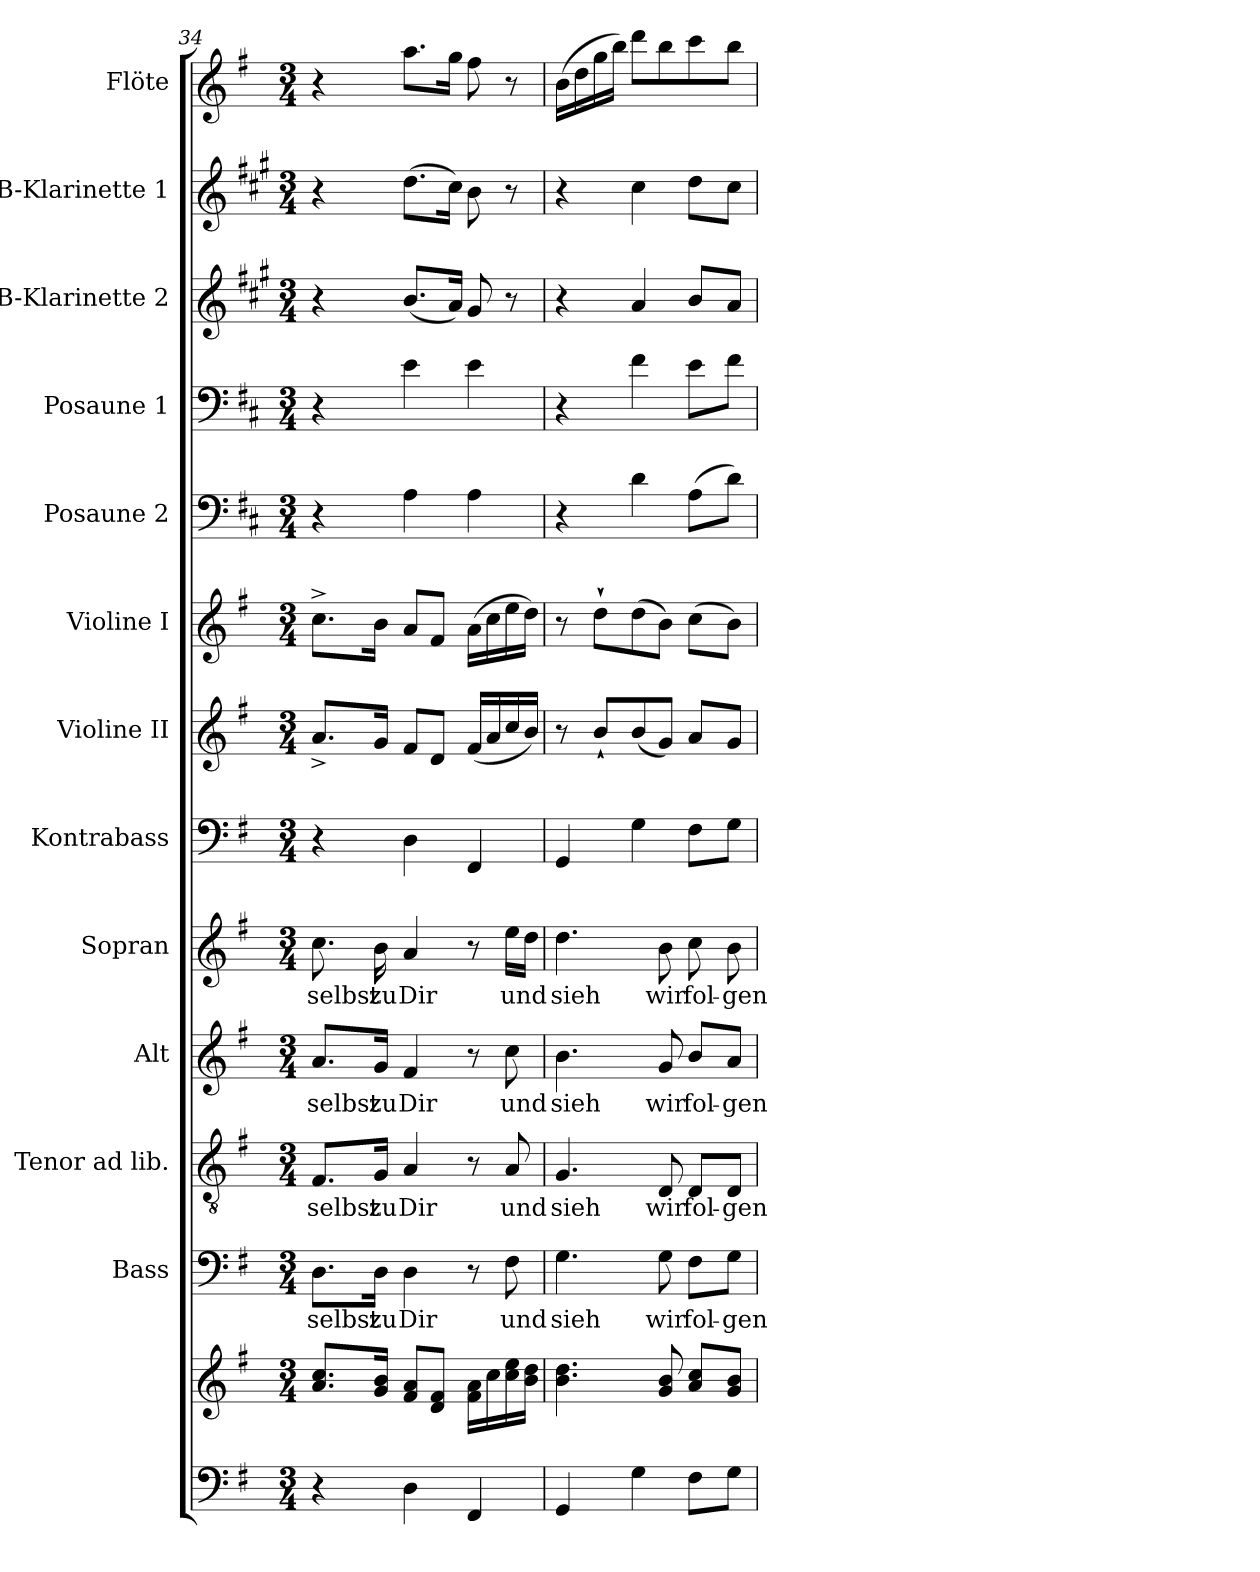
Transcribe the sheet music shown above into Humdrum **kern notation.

**kern	**kern	**kern	**text	**kern	**text	**kern	**text	**kern	**text	**kern	**kern	**kern	**kern	**kern	**kern	**kern	**kern
*part13	*part13	*part12	*part12	*part11	*part11	*part10	*part10	*part9	*part9	*part8	*part7	*part6	*part5	*part4	*part3	*part2	*part1
*staff14	*staff13	*staff12	*staff12	*staff11	*staff11	*staff10	*staff10	*staff9	*staff9	*staff8	*staff7	*staff6	*staff5	*staff4	*staff3	*staff2	*staff1
*	*	*I"Bass	*	*I"Tenor ad lib.	*	*I"Alt	*	*I"Sopran	*	*I"Kontrabass	*I"Violine II	*I"Violine I	*I"Posaune 2	*I"Posaune 1	*I"B-Klarinette 2	*I"B-Klarinette 1	*I"Flöte
*	*	*I'B.	*	*I'T.	*	*I'A.	*	*I'S.	*	*I'Kb.	*I'Vl. II	*I'Vl. I	*I'Pos 2	*I'Pos. 1	*I'B Kl. 2	*I'B Kl. 1	*I'Fl.
*clefF4	*clefG2	*clefF4	*	*clefGv2	*	*clefG2	*	*clefG2	*	*clefF4	*clefG2	*clefG2	*clefF4	*clefF4	*clefG2	*clefG2	*clefG2
*	*	*	*	*	*	*	*	*	*	*ITrd7c12	*	*	*ITrd4c7	*ITrd4c7	*ITrd1c2	*ITrd1c2	*
*k[f#]	*k[f#]	*k[f#]	*	*k[f#]	*	*k[f#]	*	*k[f#]	*	*k[f#]	*k[f#]	*k[f#]	*k[f#]	*k[f#]	*k[f#]	*k[f#]	*k[f#]
*G:	*G:	*G:	*	*G:	*	*G:	*	*G:	*	*G:	*G:	*G:	*G:	*G:	*G:	*G:	*G:
*M3/4	*M3/4	*M3/4	*	*M3/4	*	*M3/4	*	*M3/4	*	*M3/4	*M3/4	*M3/4	*M3/4	*M3/4	*M3/4	*M3/4	*M3/4
=34	=34	=34	=34	=34	=34	=34	=34	=34	=34	=34	=34	=34	=34	=34	=34	=34	=34
!	!	!	!LO:LY:b	!	!LO:LY:b	!	!LO:LY:b	!	!LO:LY:b	!	!	!	!	!	!	!	!
4r	8.a/ 8.cc/L	8.D\L	selbst	8.F#/L	selbst	8.a/L	selbst	8.cc\	selbst	4r	8.a^</L	8.cc^>\L	4r	4r	4r	4r	4r
!	!	!	!LO:LY:b	!	!LO:LY:b	!	!LO:LY:b	!	!LO:LY:b	!	!	!	!	!	!	!	!
.	16g/ 16b/Jk	16D\Jk	zu	16G/Jk	zu	16g/Jk	zu	16b\	zu	.	16g/Jk	16b\Jk	.	.	.	.	.
!	!	!	!LO:LY:b	!	!LO:LY:b	!	!LO:LY:b	!	!LO:LY:b	!	!	!	!	!	!	!	!
4D\	8f#/ 8a/L	4D\	Dir	4A/	Dir	4f#/	Dir	4a/	Dir	4DD\	8f#/L	8a/L	4D\	4A\	(<8.a/L	(>8.cc\L	8.aa\L
.	8d/ 8f#/J	.	.	.	.	.	.	.	.	.	8d/J	8f#/J	.	.	.	.	.
.	.	.	.	.	.	.	.	.	.	.	.	.	.	.	16g/Jk)	16b\Jk)	16gg\Jk
4FF#/	16f#\ 16a\LL	8r	.	8r	.	8r	.	8r	.	4FFF#/	(<16f#/LL	(>16a\LL	4D\	4A\	8f#/	8a\	8ff#\
.	16cc\	.	.	.	.	.	.	.	.	.	16a/	16cc\	.	.	.	.	.
!	!	!	!LO:LY:b	!	!LO:LY:b	!	!LO:LY:b	!	!LO:LY:b	!	!	!	!	!	!	!	!
.	16cc\ 16ee\	8F#\	und	8A/	und	8cc\	und	16ee\LL	und	.	16cc/	16ee\	.	.	8r	8r	8r
.	16b\ 16dd\JJ	.	.	.	.	.	.	16dd\JJ	.	.	16b/JJ)	16dd\JJ)	.	.	.	.	.
=35	=35	=35	=35	=35	=35	=35	=35	=35	=35	=35	=35	=35	=35	=35	=35	=35	=35
!	!	!	!LO:LY:b	!	!LO:LY:b	!	!LO:LY:b	!	!LO:LY:b	!	!	!	!	!	!	!	!
4GG/	4.b\ 4.dd\	4.G\	sieh	4.G/	sieh	4.b\	sieh	4.dd\	sieh	4GGG/	8r	8r	4r	4r	4r	4r	(>16b\LL
.	.	.	.	.	.	.	.	.	.	.	.	.	.	.	.	.	16dd\
.	.	.	.	.	.	.	.	.	.	.	8b`</L	8dd`>\L	.	.	.	.	16gg\
.	.	.	.	.	.	.	.	.	.	.	.	.	.	.	.	.	16bb\JJ)
4G\	.	.	.	.	.	.	.	.	.	4GG\	(<8b/	(>8dd\	4G\	4B\	4g/	4b\	8ddd\L
!	!	!	!LO:LY:b	!	!LO:LY:b	!	!LO:LY:b	!	!LO:LY:b	!	!	!	!	!	!	!	!
.	8g/ 8b/	8G\	wir	8D/	wir	8g/	wir	8b\	wir	.	8g/J)	8b\J)	.	.	.	.	8bb\
!	!	!	!LO:LY:b	!	!LO:LY:b	!	!LO:LY:b	!	!LO:LY:b	!	!	!	!	!	!	!	!
8F#\L	8a/ 8cc/L	8F#\L	fol-	8D/L	fol-	8b/L	fol-	8cc\	fol-	8FF#\L	8a/L	(>8cc\L	(>8D\L	8A\L	8a/L	8cc\L	8ccc\
!	!	!	!LO:LY:b	!	!LO:LY:b	!	!LO:LY:b	!	!LO:LY:b	!	!	!	!	!	!	!	!
8G\J	8g/ 8b/J	8G\J	-gen	8D/J	-gen	8a/J	-gen	8b\	-gen	8GG\J	8g/J	8b\J)	8G\J)	8B\J	8g/J	8b\J	8bb\J
=	=	=	=	=	=	=	=	=	=	=	=	=	=	=	=	=	=
*-	*-	*-	*-	*-	*-	*-	*-	*-	*-	*-	*-	*-	*-	*-	*-	*-	*-
